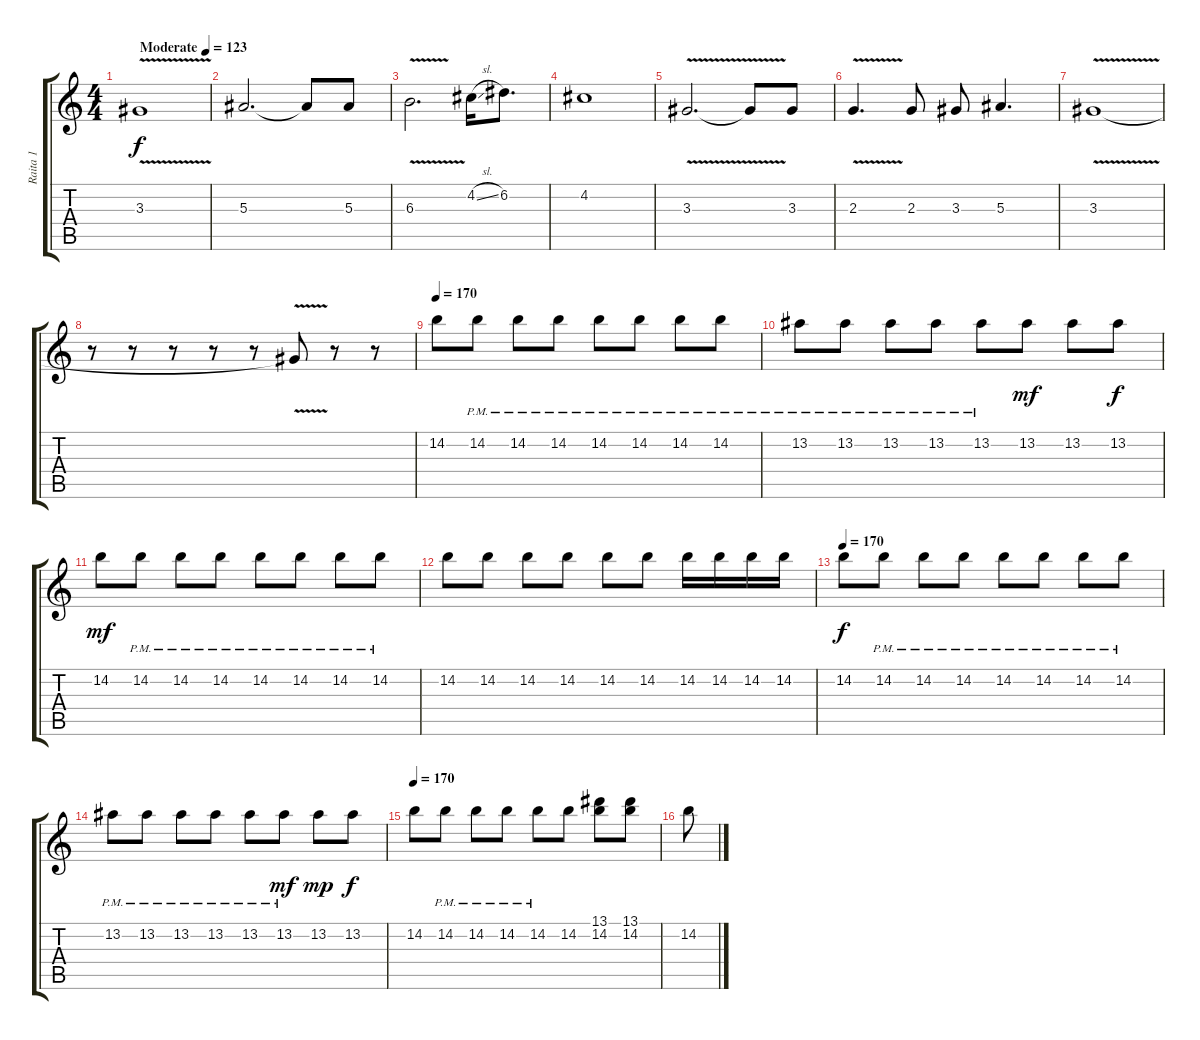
\track ("Raita 1" "Raita 1") {instrument distortionguitar}
\staff {score tabs}
\tuning (D4 A3 F3 C3 G2 D2) {hide}
\ts (4 4)
\tempo (123 "Moderate")
\clef g2
\ks c
3.3{v}.1{dy f instrument distortionguitar} |
5.3.2{d} 5.3{t}.8 5.3.8 |
6.3{v}.2{d} 4.2{sl}.16 6.2.8{d} |
4.2.1 |
3.3{v}.2{d} 3.3{t}.8 3.3.8 |
2.3{v}.4{d} 2.3.8 3.3.8 5.3.4{d} |
3.3{v}.1 |
r.8 r.8 r.8 r.8 r.8 3.3{t}.8 r.8 r.8 |
\tempo 170
14.2.8 14.2{pm}.8 14.2{pm}.8 14.2{pm}.8 14.2{pm}.8 14.2{pm}.8 14.2{pm}.8 14.2{pm}.8 |
13.2{pm}.8 13.2{pm}.8 13.2{pm}.8 13.2{pm}.8 13.2{pm}.8 13.2.8{dy mf} 13.2.8 13.2.8{dy f} |
14.2.8{dy mf} 14.2{pm}.8 14.2{pm}.8 14.2{pm}.8 14.2{pm}.8 14.2{pm}.8 14.2{pm}.8 14.2{pm}.8 |
14.2.8 14.2.8 14.2.8 14.2.8 14.2.8 14.2.8 14.2.16 14.2.16 14.2.16 14.2.16 |
\tempo 170
14.2.8{dy f} 14.2{pm}.8 14.2{pm}.8 14.2{pm}.8 14.2{pm}.8 14.2{pm}.8 14.2{pm}.8 14.2{pm}.8 |
13.2{pm}.8 13.2{pm}.8 13.2{pm}.8 13.2{pm}.8 13.2{pm}.8 13.2{pm}.8{dy mf} 13.2.8{dy mp} 13.2.8{dy f} |
\tempo 170
14.2.8 14.2{pm}.8 14.2{pm}.8 14.2{pm}.8 14.2{pm}.8 14.2.8 (13.1 14.2).8 (13.1 14.2).8 |
14.2.8
